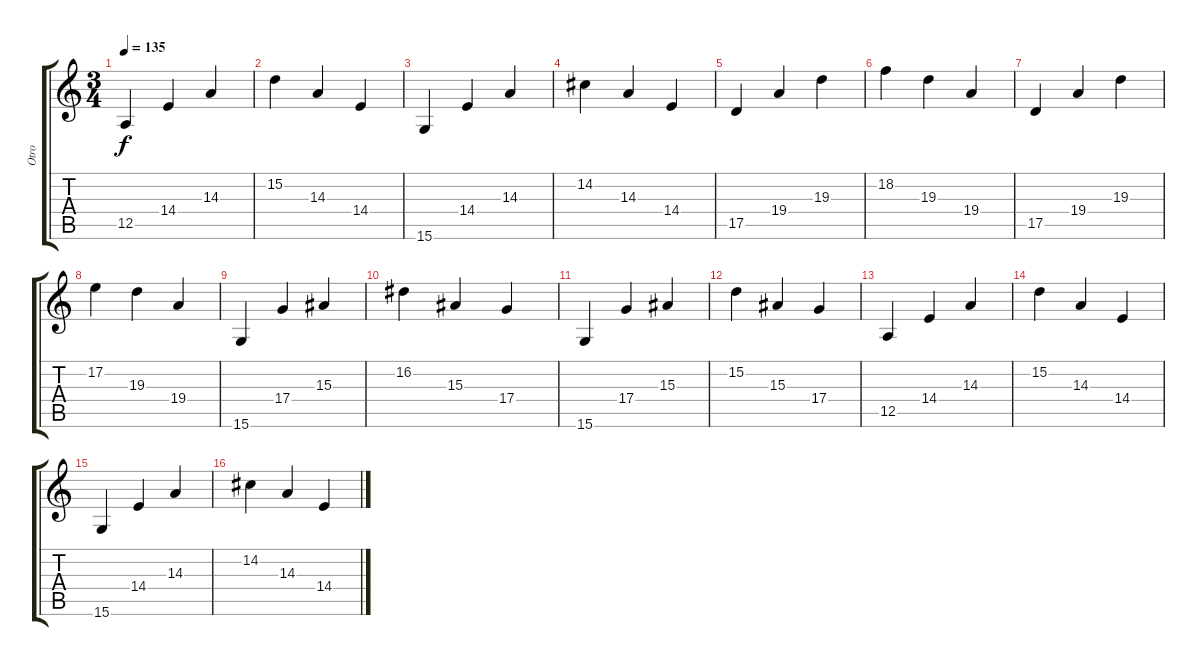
\track ("Otro" "Otro") {instrument harpsichord}
\staff {score tabs}
\tuning (E4 B3 G3 D3 A2 E2) {hide}
\ts (3 4)
\tempo 135
\clef g2
\ks c
12.5.4{dy f} 14.4.4 14.3.4 |
15.2.4 14.3.4 14.4.4 |
15.6.4 14.4.4 14.3.4 |
14.2.4 14.3.4 14.4.4 |
17.5.4 19.4.4 19.3.4 |
18.2.4 19.3.4 19.4.4 |
17.5.4 19.4.4 19.3.4 |
17.2.4 19.3.4 19.4.4 |
15.6.4 17.4.4 15.3.4 |
16.2.4 15.3.4 17.4.4 |
15.6.4 17.4.4 15.3.4 |
15.2.4 15.3.4 17.4.4 |
12.5.4 14.4.4 14.3.4 |
15.2.4 14.3.4 14.4.4 |
15.6.4 14.4.4 14.3.4 |
14.2.4 14.3.4 14.4.4
